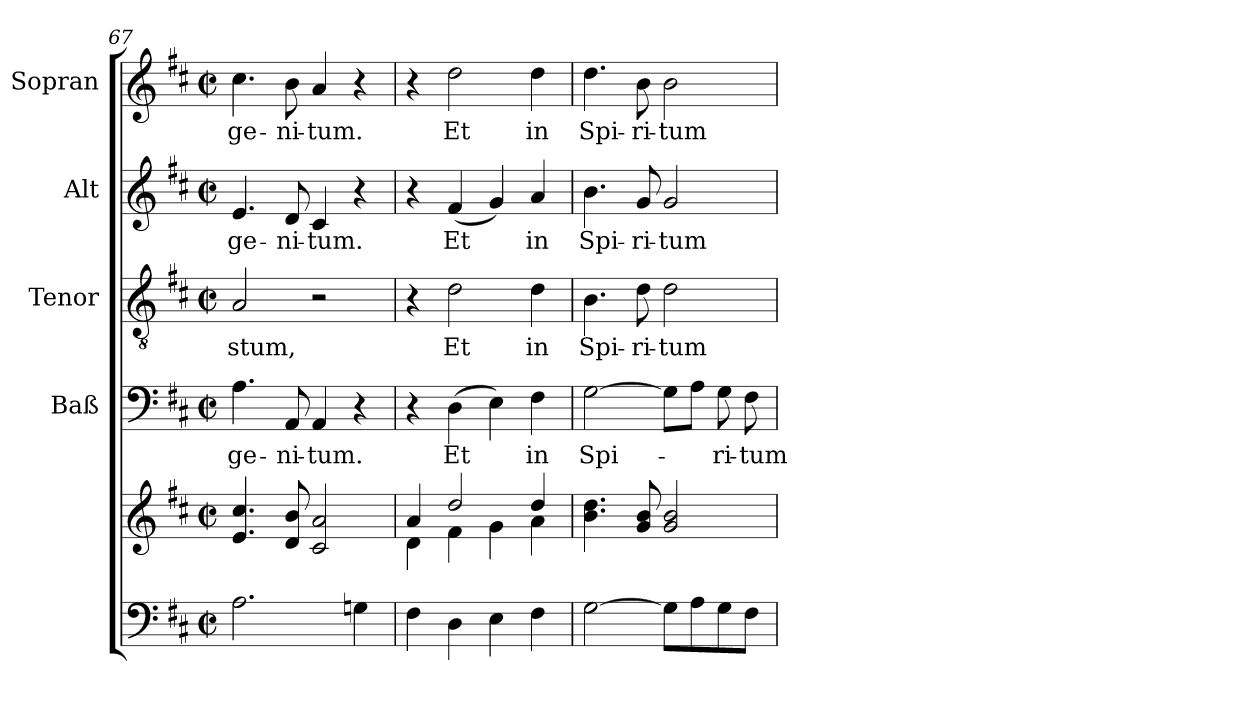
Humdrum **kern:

**kern	**kern	**kern	**text	**kern	**text	**kern	**text	**kern	**text
*part5	*part5	*part4	*part4	*part3	*part3	*part2	*part2	*part1	*part1
*staff6	*staff5	*staff4	*staff4	*staff3	*staff3	*staff2	*staff2	*staff1	*staff1
*	*	*I"Baß	*	*I"Tenor	*	*I"Alt	*	*I"Sopran	*
*clefF4	*clefG2	*clefF4	*	*clefGv2	*	*clefG2	*	*clefG2	*
*k[f#c#]	*k[f#c#]	*k[f#c#]	*	*k[f#c#]	*	*k[f#c#]	*	*k[f#c#]	*
*D:	*D:	*D:	*	*D:	*	*D:	*	*D:	*
*M2/2	*M2/2	*M2/2	*	*M2/2	*	*M2/2	*	*M2/2	*
*met(c|)	*met(c|)	*met(c|)	*	*met(c|)	*	*met(c|)	*	*met(c|)	*
=67	=67	=67	=67	=67	=67	=67	=67	=67	=67
!	!	!	!LO:LY:b	!	!LO:LY:b	!	!LO:LY:b	!	!LO:LY:b
2.A\	4.e/ 4.cc#/	4.A\	-ge-	2A/	-stum,	4.e/	-ge-	4.cc#\	-ge-
!	!	!	!LO:LY:b	!	!	!	!LO:LY:b	!	!LO:LY:b
.	8d/ 8b/	8AA/	-ni-	.	.	8d/	-ni-	8b\	-ni-
!	!	!	!LO:LY:b	!	!	!	!LO:LY:b	!	!LO:LY:b
.	2c#/ 2a/	4AA/	-tum.	2r	.	4c#/	-tum.	4a/	-tum.
4Gn\	.	4r	.	.	.	4r	.	4r	.
=68	=68	=68	=68	=68	=68	=68	=68	=68	=68
*	*^	*	*	*	*	*	*	*	*
4F#\	4a/	4d\	4r	.	4r	.	4r	.	4r	.
!	!	!	!	!LO:LY:b	!	!LO:LY:b	!	!LO:LY:b	!	!LO:LY:b
4D\	2dd/	4f#\	(>4D\	Et	2d\	Et	(<4f#/	Et	2dd\	Et
4E\	.	4g\	4E\)	.	.	.	4g/)	.	.	.
!	!	!	!	!LO:LY:b	!	!LO:LY:b	!	!LO:LY:b	!	!LO:LY:b
4F#\	4dd/	4a\	4F#\	in	4d\	in	4a/	in	4dd\	in
!!LO:LB:g=z
=69	=69	=69	=69	=69	=69	=69	=69	=69	=69	=69
!	!	!	!	!LO:LY:b	!	!LO:LY:b	!	!LO:LY:b	!	!LO:LY:b
*	*v	*v	*	*	*	*	*	*	*	*
[2G\	4.b\ 4.dd\	[2G\	Spi-	4.B\	Spi-	4.b\	Spi-	4.dd\	Spi-
!	!	!	!	!	!LO:LY:b	!	!LO:LY:b	!	!LO:LY:b
.	8g/ 8b/	.	.	8d\	-ri-	8g/	-ri-	8b\	-ri-
!	!	!	!	!	!LO:LY:b	!	!LO:LY:b	!	!LO:LY:b
8G\L]	2g/ 2b/	8G\L]	.	2d\	-tum	2g/	-tum	2b\	-tum
8A\	.	8A\J	.	.	.	.	.	.	.
!	!	!	!LO:LY:b	!	!	!	!	!	!
8G\	.	8G\	-ri-	.	.	.	.	.	.
!	!	!	!LO:LY:b	!	!	!	!	!	!
8F#\J	.	8F#\	-tum	.	.	.	.	.	.
=	=	=	=	=	=	=	=	=	=
*-	*-	*-	*-	*-	*-	*-	*-	*-	*-
